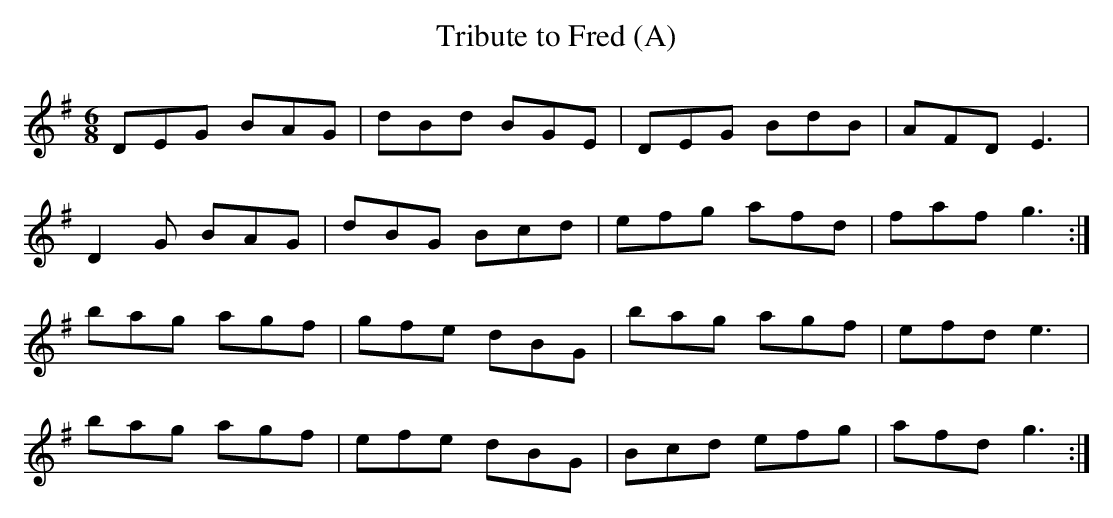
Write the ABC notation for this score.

X:1
T: Tribute to Fred (A)
M: 6/8
L: 1/8
K: G
DEG BAG | dBd BGE | DEG BdB | AFD E3 |
D2 G BAG | dBG Bcd | efg afd | faf g3 :|
bag agf | gfe dBG | bag agf | efd e3 |
bag agf | efe dBG | Bcd efg | afd g3 :|
